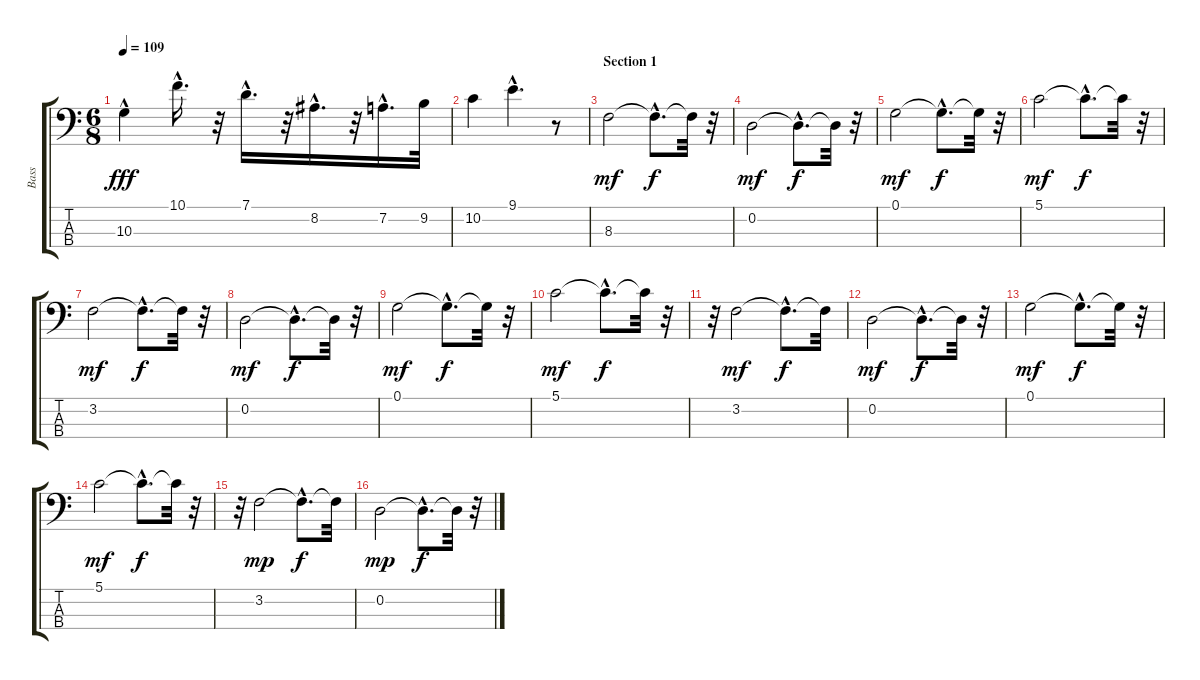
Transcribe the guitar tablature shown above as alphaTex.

\track ("Bass" "Bass") {instrument fretlessbass}
\staff {score tabs}
\tuning (G2 D2 A1 E1) {hide}
\ts (6 8)
\tempo 109
\clef f4
\ks c
10.3{hac}.4{dy fff} 10.1{hac}.16{d} r.32 7.1{hac}.16{d} r.32 8.2{hac}.16{d} r.32 7.2{hac}.16{d} 9.2.32 |
10.2.4 9.1{hac}.4{d} r.8 |
\section ("" "Section 1")
8.3.2{dy mf} 8.3{hac t}.8{d dy f} 8.3{t}.32 r.32 |
0.2.2{dy mf} 0.2{hac t}.8{d dy f} 0.2{t}.32 r.32 |
0.1.2{dy mf} 0.1{hac t}.8{d dy f} 0.1{t}.32 r.32 |
5.1.2{dy mf} 5.1{hac t}.8{d dy f} 5.1{t}.32 r.32 |
3.2.2{dy mf} 3.2{hac t}.8{d dy f} 3.2{t}.32 r.32 |
0.2.2{dy mf} 0.2{hac t}.8{d dy f} 0.2{t}.32 r.32 |
0.1.2{dy mf} 0.1{hac t}.8{d dy f} 0.1{t}.32 r.32 |
5.1.2{dy mf} 5.1{hac t}.8{d dy f} 5.1{t}.32 r.32 |
r.32 3.2.2{dy mf} 3.2{hac t}.8{d dy f} 3.2{t}.32 |
0.2.2{dy mf} 0.2{hac t}.8{d dy f} 0.2{t}.32 r.32 |
0.1.2{dy mf} 0.1{hac t}.8{d dy f} 0.1{t}.32 r.32 |
5.1.2{dy mf} 5.1{hac t}.8{d dy f} 5.1{t}.32 r.32 |
r.32 3.2.2{dy mp} 3.2{hac t}.8{d dy f} 3.2{t}.32 |
0.2.2{dy mp} 0.2{hac t}.8{d dy f} 0.2{t}.32 r.32
